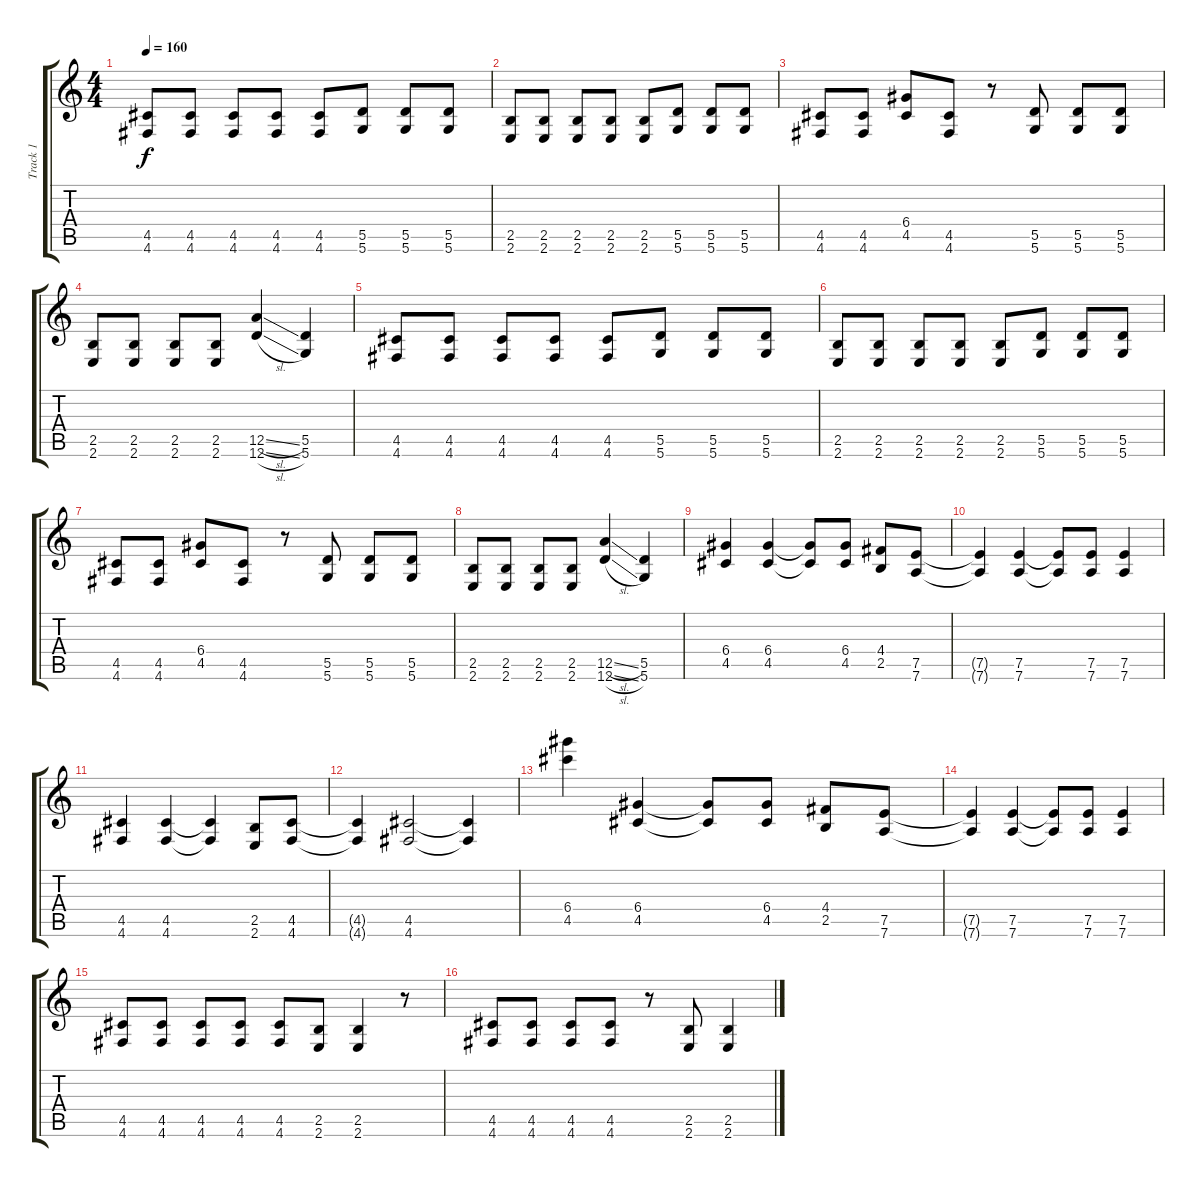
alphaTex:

\track ("Track 1" "Track 1") {instrument distortionguitar}
\staff {score tabs}
\tuning (E4 B3 G3 D3 A2 D2) {hide}
\ts (4 4)
\tempo 160
\clef g2
\ks c
(4.5 4.6).8{dy f} (4.5 4.6).8 (4.5 4.6).8 (4.5 4.6).8 (4.5 4.6).8 (5.5 5.6).8 (5.5 5.6).8 (5.5 5.6).8 |
(2.5 2.6).8 (2.5 2.6).8 (2.5 2.6).8 (2.5 2.6).8 (2.5 2.6).8 (5.5 5.6).8 (5.5 5.6).8 (5.5 5.6).8 |
(4.5 4.6).8 (4.5 4.6).8 (6.4 4.5).8 (4.5 4.6).8 r.8 (5.5 5.6).8 (5.5 5.6).8 (5.5 5.6).8 |
(2.5 2.6).8 (2.5 2.6).8 (2.5 2.6).8 (2.5 2.6).8 (12.5{sl} 12.6{sl}).4 (5.5 5.6).4 |
(4.5 4.6).8 (4.5 4.6).8 (4.5 4.6).8 (4.5 4.6).8 (4.5 4.6).8 (5.5 5.6).8 (5.5 5.6).8 (5.5 5.6).8 |
(2.5 2.6).8 (2.5 2.6).8 (2.5 2.6).8 (2.5 2.6).8 (2.5 2.6).8 (5.5 5.6).8 (5.5 5.6).8 (5.5 5.6).8 |
(4.5 4.6).8 (4.5 4.6).8 (6.4 4.5).8 (4.5 4.6).8 r.8 (5.5 5.6).8 (5.5 5.6).8 (5.5 5.6).8 |
(2.5 2.6).8 (2.5 2.6).8 (2.5 2.6).8 (2.5 2.6).8 (12.5{sl} 12.6{sl}).4 (5.5 5.6).4 |
(6.4 4.5).4 (6.4 4.5).4 (6.4{t} 4.5{t}).8 (6.4 4.5).8 (4.4 2.5).8 (7.5 7.6).8 |
(7.5{t} 7.6{t}).4 (7.5 7.6).4 (7.5{t} 7.6{t}).8 (7.5 7.6).8 (7.5 7.6).4 |
(4.5 4.6).4 (4.5 4.6).4 (4.5{t} 4.6{t}).4 (2.5 2.6).8 (4.5 4.6).8 |
(4.5{t} 4.6{t}).4 (4.5 4.6).2 (4.5{t} 4.6{t}).4 |
(6.4 4.5).4{ot 15mb} (6.4 4.5).4 (6.4{t} 4.5{t}).8 (6.4 4.5).8 (4.4 2.5).8 (7.5 7.6).8 |
(7.5{t} 7.6{t}).4 (7.5 7.6).4 (7.5{t} 7.6{t}).8 (7.5 7.6).8 (7.5 7.6).4 |
(4.5 4.6).8 (4.5 4.6).8 (4.5 4.6).8 (4.5 4.6).8 (4.5 4.6).8 (2.5 2.6).8 (2.5 2.6).4 r.8 |
(4.5 4.6).8 (4.5 4.6).8 (4.5 4.6).8 (4.5 4.6).8 r.8 (2.5 2.6).8 (2.5 2.6).4
